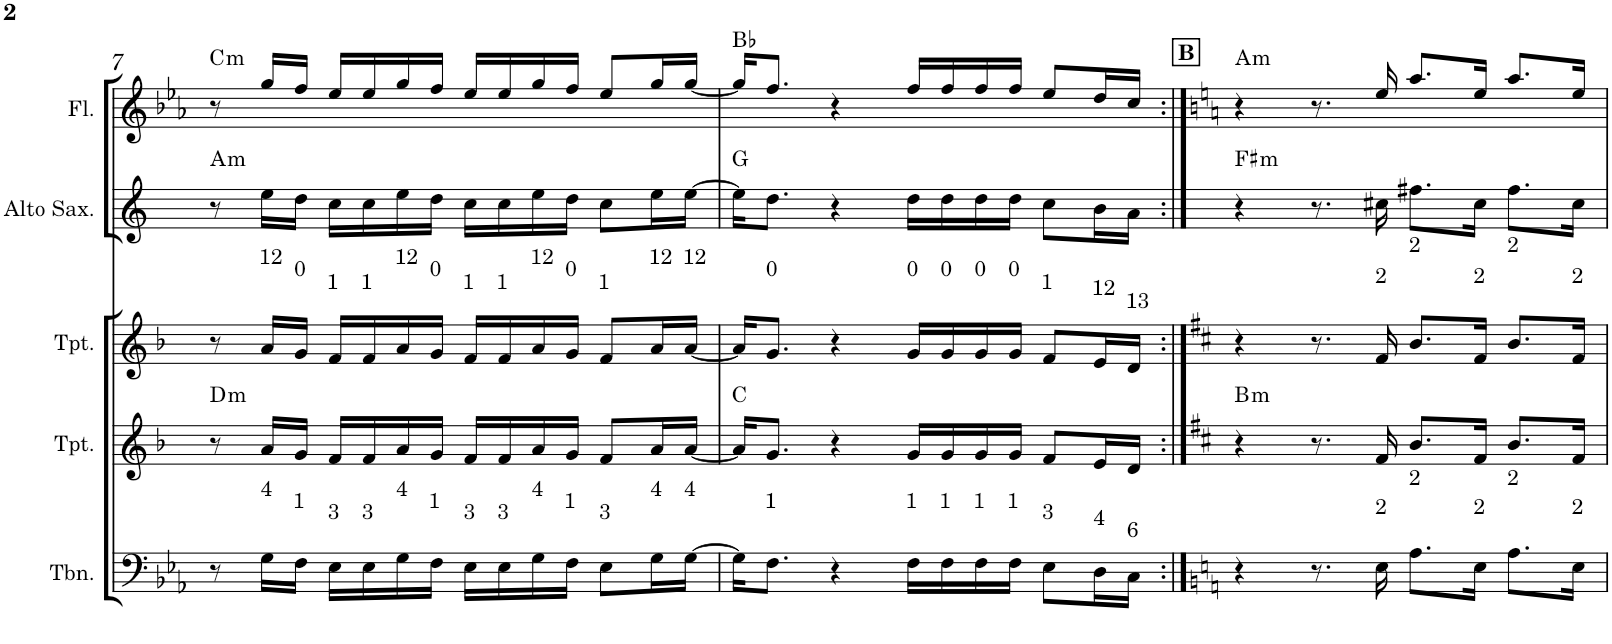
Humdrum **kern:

**kern	**kern	**harte	**kern	**kern	**harte	**kern	**harte
*part5	*part4	*part4	*part3	*part2	*part2	*part1	*part1
*staff5	*staff4	*	*staff3	*staff2	*	*staff1	*
*I"C clavF	*I"Bb	*	*I"Bb - Pirata	*I"Eb	*	*I"C clavG	*
!!LO:PB:g=z
*clefF4	*clefG2	*	*clefG2	*clefG2	*	*clefG2	*
*	*Trd1c2	*	*Trd1c2	*Trd5c9	*	*	*
*k[b-e-a-]	*k[b-]	*	*k[b-]	*k[]	*	*k[b-e-a-]	*
*E-:	*F:	*	*F:	*	*	*E-:	*
*M4/4	*M4/4	*	*M4/4	*M4/4	*	*M4/4	*
=7	=7	=7	=7	=7	=7	=7	=7
!	!	!LO:H:kt=m	!	!	!LO:H:kt=m	!	!LO:H:kt=m
8r	8r	D:min	8r	8r	A:min	8r	C:min
!	!	!	!LO:TX:a:t=12	!	!	!	!
!LO:TX:a:t=4	!	!	!	!	!	!	!
16G\LL	16a/LL	.	16a/LL	16ee\LL	.	16gg/LL	.
!	!	!	!LO:TX:a:t=0	!	!	!	!
!LO:TX:a:t=1	!	!	!	!	!	!	!
16F\JJ	16g/JJ	.	16g/JJ	16dd\JJ	.	16ff/JJ	.
!	!	!	!LO:TX:a:t=1	!	!	!	!
!LO:TX:a:t=3	!	!	!	!	!	!	!
16E-\LL	16f/LL	.	16f/LL	16cc\LL	.	16ee-/LL	.
!	!	!	!LO:TX:a:t=1	!	!	!	!
!LO:TX:a:t=3	!	!	!	!	!	!	!
16E-\	16f/	.	16f/	16cc\	.	16ee-/	.
!	!	!	!LO:TX:a:t=12	!	!	!	!
!LO:TX:a:t=4	!	!	!	!	!	!	!
16G\	16a/	.	16a/	16ee\	.	16gg/	.
!	!	!	!LO:TX:a:t=0	!	!	!	!
!LO:TX:a:t=1	!	!	!	!	!	!	!
16F\JJ	16g/JJ	.	16g/JJ	16dd\JJ	.	16ff/JJ	.
!	!	!	!LO:TX:a:t=1	!	!	!	!
!LO:TX:a:t=3	!	!	!	!	!	!	!
16E-\LL	16f/LL	.	16f/LL	16cc\LL	.	16ee-/LL	.
!	!	!	!LO:TX:a:t=1	!	!	!	!
!LO:TX:a:t=3	!	!	!	!	!	!	!
16E-\	16f/	.	16f/	16cc\	.	16ee-/	.
!	!	!	!LO:TX:a:t=12	!	!	!	!
!LO:TX:a:t=4	!	!	!	!	!	!	!
16G\	16a/	.	16a/	16ee\	.	16gg/	.
!	!	!	!LO:TX:a:t=0	!	!	!	!
!LO:TX:a:t=1	!	!	!	!	!	!	!
16F\JJ	16g/JJ	.	16g/JJ	16dd\JJ	.	16ff/JJ	.
!	!	!	!LO:TX:a:t=1	!	!	!	!
!LO:TX:a:t=3	!	!	!	!	!	!	!
8E-\L	8f/L	.	8f/L	8cc\L	.	8ee-/L	.
!	!	!	!LO:TX:a:t=12	!	!	!	!
!LO:TX:a:t=4	!	!	!	!	!	!	!
16G\L	16a/L	.	16a/L	16ee\L	.	16gg/L	.
!	!	!	!LO:TX:a:t=12	!	!	!	!
!LO:TX:a:t=4	!	!	!	!	!	!	!
[>16G\JJ	[<16a/JJ	.	[<16a/JJ	[>16ee\JJ	.	[<16gg/JJ	.
=8	=8	=8	=8	=8	=8	=8	=8
16G\KL]	16a/KL]	C:maj	16a/KL]	16ee\KL]	G:maj	16gg/KL]	Bb:maj
!	!	!	!LO:TX:a:t=0	!	!	!	!
!LO:TX:a:t=1	!	!	!	!	!	!	!
8.F\J	8.g/J	.	8.g/J	8.dd\J	.	8.ff/J	.
4r	4r	.	4r	4r	.	4r	.
!	!	!	!LO:TX:a:t=0	!	!	!	!
!LO:TX:a:t=1	!	!	!	!	!	!	!
16F\LL	16g/LL	.	16g/LL	16dd\LL	.	16ff/LL	.
!	!	!	!LO:TX:a:t=0	!	!	!	!
!LO:TX:a:t=1	!	!	!	!	!	!	!
16F\	16g/	.	16g/	16dd\	.	16ff/	.
!	!	!	!LO:TX:a:t=0	!	!	!	!
!LO:TX:a:t=1	!	!	!	!	!	!	!
16F\	16g/	.	16g/	16dd\	.	16ff/	.
!	!	!	!LO:TX:a:t=0	!	!	!	!
!LO:TX:a:t=1	!	!	!	!	!	!	!
16F\JJ	16g/JJ	.	16g/JJ	16dd\JJ	.	16ff/JJ	.
!	!	!	!LO:TX:a:t=1	!	!	!	!
!LO:TX:a:t=3	!	!	!	!	!	!	!
8E-\L	8f/L	.	8f/L	8cc\L	.	8ee-/L	.
!	!	!	!LO:TX:a:t=12	!	!	!	!
!LO:TX:a:t=4	!	!	!	!	!	!	!
16D\L	16e/L	.	16e/L	16b\L	.	16dd/L	.
!	!	!	!LO:TX:a:t=13	!	!	!	!
!LO:TX:a:t=6	!	!	!	!	!	!	!
16C\JJ	16d/JJ	.	16d/JJ	16a\JJ	.	16cc/JJ	.
!!LO:REH:place=s1:a:B:cj:t=B
=9:|!	=9:|!	=9:|!	=9:|!	=9:|!	=9:|!	=9:|!	=9:|!
*k[]	*k[f#c#]	*	*k[f#c#]	*	*	*k[]	*
*C:	*D:	*	*D:	*	*	*C:	*
!	!	!LO:H:kt=m	!	!	!LO:H:kt=m	!	!LO:H:kt=m
4r	4r	B:min	4r	4r	F#:min	4r	A:min
8.r	8.r	.	8.r	8.r	.	8.r	.
!	!	!	!LO:TX:a:t=2	!	!	!	!
!LO:TX:a:t=2	!	!	!	!	!	!	!
16E\	16f#/	.	16f#/	16cc#X\	.	16ee/	.
!	!	!	!LO:TX:a:t=2	!	!	!	!
!LO:TX:a:t=2	!	!	!	!	!	!	!
8.A\L	8.b/L	.	8.b/L	8.ff#X\L	.	8.aa/L	.
!	!	!	!LO:TX:a:t=2	!	!	!	!
!LO:TX:a:t=2	!	!	!	!	!	!	!
16E\Jk	16f#/Jk	.	16f#/Jk	16cc#\Jk	.	16ee/Jk	.
!	!	!	!LO:TX:a:t=2	!	!	!	!
!LO:TX:a:t=2	!	!	!	!	!	!	!
8.A\L	8.b/L	.	8.b/L	8.ff#\L	.	8.aa/L	.
!	!	!	!LO:TX:a:t=2	!	!	!	!
!LO:TX:a:t=2	!	!	!	!	!	!	!
16E\Jk	16f#/Jk	.	16f#/Jk	16cc#\Jk	.	16ee/Jk	.
=	=	=	=	=	=	=	=
*-	*-	*-	*-	*-	*-	*-	*-
